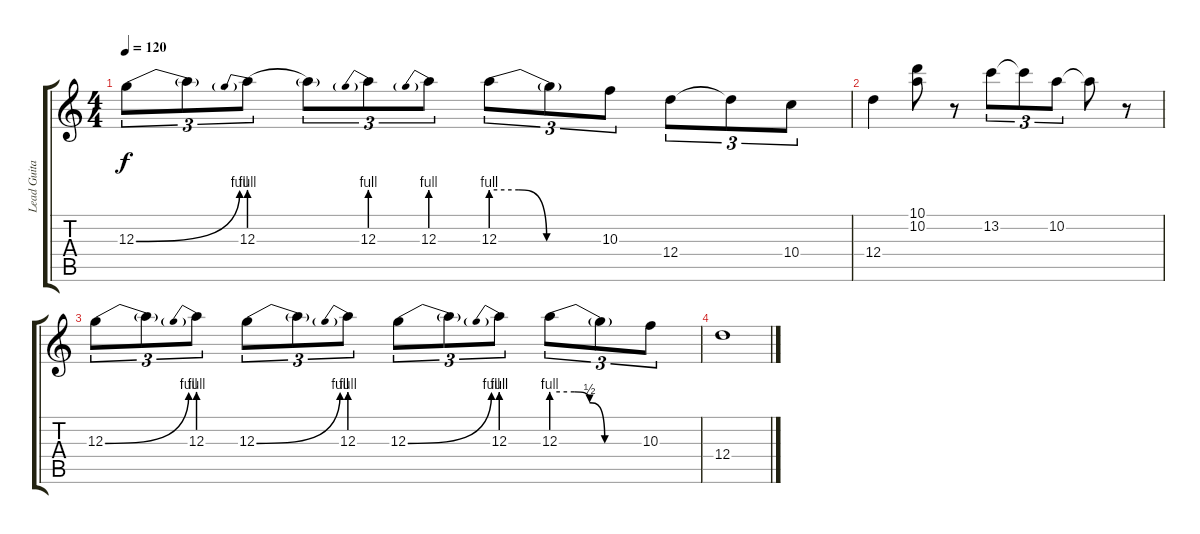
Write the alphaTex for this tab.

\track ("Lead Guitar" "Lead Guita") {instrument overdrivenguitar}
\staff {score tabs}
\tuning (E4 B3 G3 D3 A2 E2) {hide}
\ts (4 4)
\tempo 120
\clef g2
\ks c
12.3{be (bend 0 0 60 4)}.8{tu (3 2) dy f} 12.3{t}.8{tu (3 2)} 12.3{be (prebend 0 4 60 4)}.8{tu (3 2)} 12.3{t}.8{tu (3 2)} 12.3{be (prebend 0 4 60 4)}.8{tu (3 2)} 12.3{be (prebend 0 4 60 4)}.8{tu (3 2)} 12.3{be (custom 0 4 15 4 30 0 60 0)}.8{tu (3 2)} 12.3{t}.8{tu (3 2)} 10.3.8{tu (3 2)} 12.4.8{tu (3 2)} 12.4{t}.8{tu (3 2)} 10.4.8{tu (3 2)} |
12.4.4 (10.1 10.2).8 r.8 13.2.8{tu (3 2)} 13.2{t}.8{tu (3 2)} 10.2.8{tu (3 2)} 10.2{t}.8 r.8 |
12.3{be (bend 0 0 60 4)}.8{tu (3 2)} 12.3{t}.8{tu (3 2)} 12.3{be (prebend 0 4 60 4)}.8{tu (3 2)} 12.3{be (bend 0 0 60 4)}.8{tu (3 2)} 12.3{t}.8{tu (3 2)} 12.3{be (prebend 0 4 60 4)}.8{tu (3 2)} 12.3{be (bend 0 0 60 4)}.8{tu (3 2)} 12.3{t}.8{tu (3 2)} 12.3{be (prebend 0 4 60 4)}.8{tu (3 2)} 12.3{be (custom 0 4 15 4 25 2 35 0 41 0 45 0 60 0)}.8{tu (3 2)} 12.3{t}.8{tu (3 2)} 10.3.8{tu (3 2)} |
12.4.1
